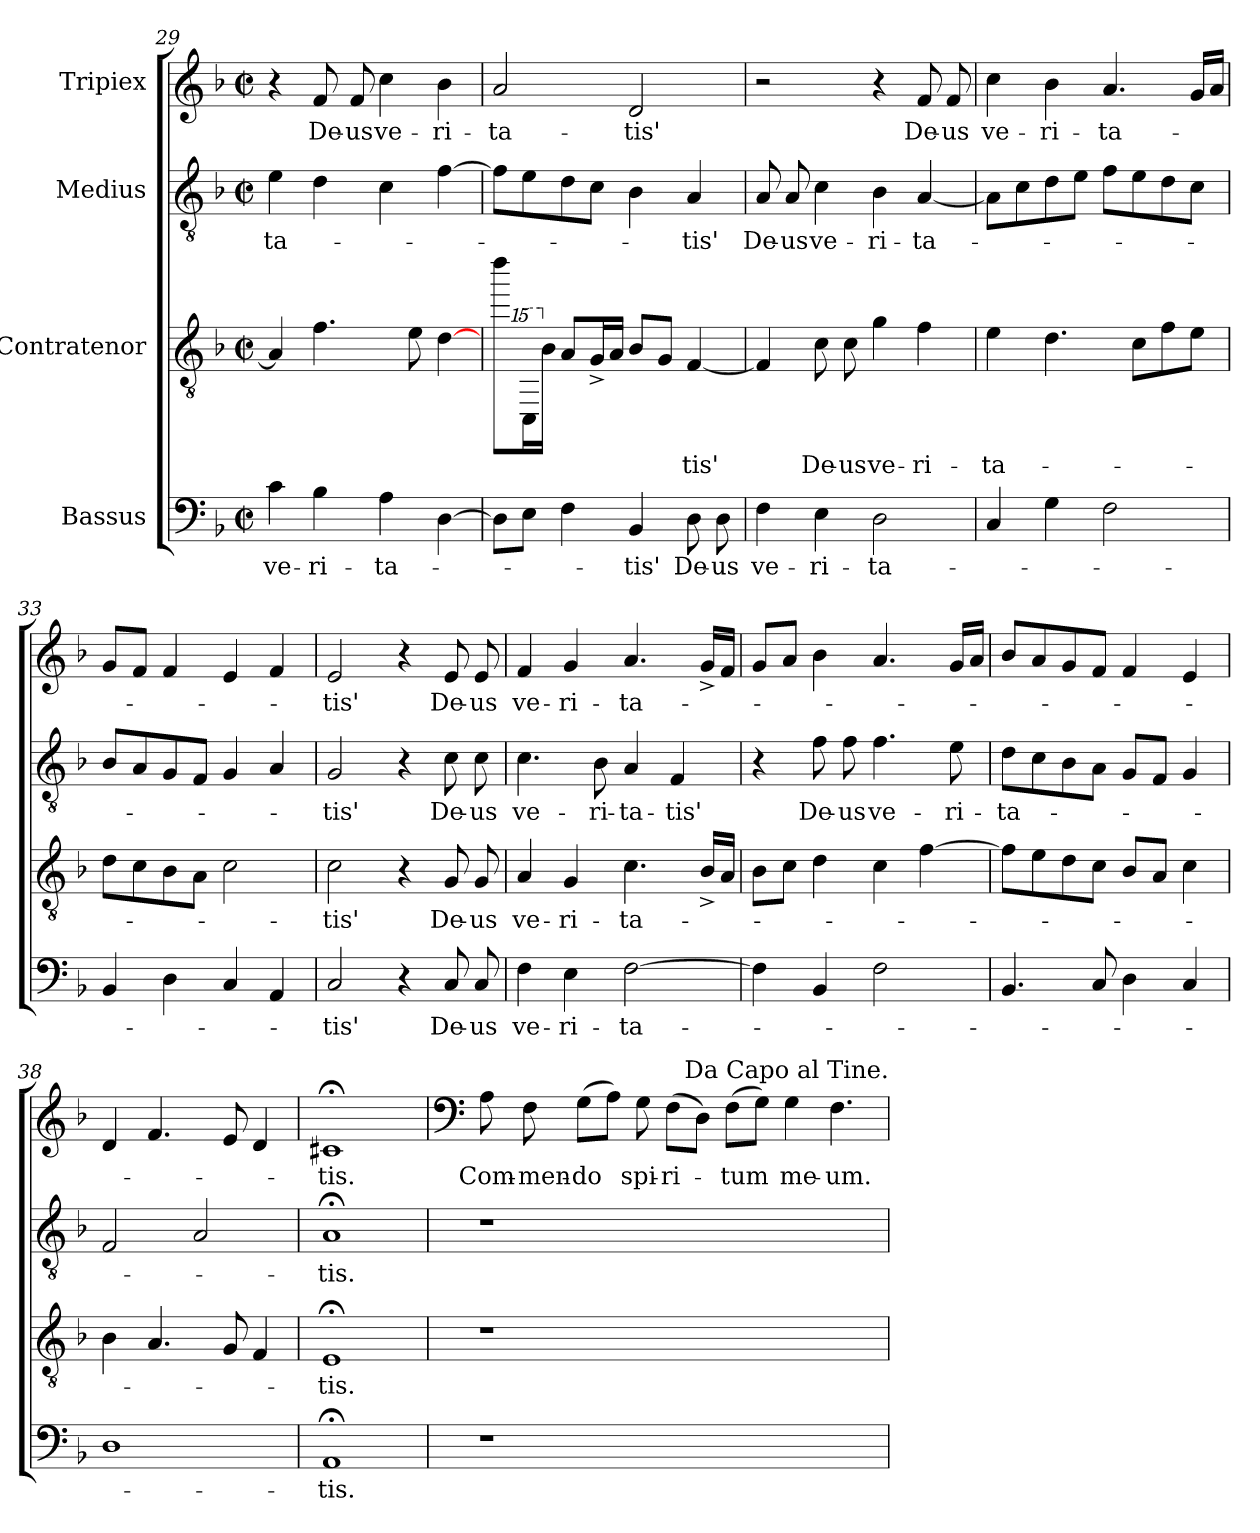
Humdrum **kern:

**kern	**text	**kern	**text	**kern	**text	**kern	**text
*part4	*part4	*part3	*part3	*part2	*part2	*part1	*part1
*staff4	*staff4	*staff3	*staff3	*staff2	*staff2	*staff1	*staff1
*I"Bassus	*	*I"Contratenor	*	*I"Medius	*	*I"Tripiex	*
*clefF4	*	*clefGv2	*	*clefGv2	*	*clefG2	*
*k[b-]	*	*k[b-]	*	*k[b-]	*	*k[b-]	*
*F:	*	*F:	*	*F:	*	*F:	*
*M2/2	*	*M2/2	*	*M2/2	*	*M2/2	*
*met(c|)	*	*met(c|)	*	*met(c|)	*	*met(c|)	*
=29	=29	=29	=29	=29	=29	=29	=29
!	!LO:LY:b	!	!	!	!LO:LY:b	!	!
4c\	ve-	4A/]	.	4e\	-ta-	4r	.
!	!LO:LY:b:rj	!	!	!	!	!	!LO:LY:b
4B-\	-ri-	4.f\	.	4d\	.	8f/	De-
!	!	!	!	!	!	!	!LO:LY:b:rj
.	.	.	.	.	.	8f/	-us
!	!LO:LY:b	!	!	!	!	!	!LO:LY:b
4A\	-ta-	.	.	4c\	.	4cc\	ve-
.	.	8e\	.	.	.	.	.
!	!	!	!	!	!	!	!LO:LY:b
[>4D\	.	[>4d\	.	[>4f\	.	4b-\	-ri-
=30	=30	=30	=30	=30	=30	=30	=30
!	!	!	!	!	!	!	!LO:LY:b
8D\L]	.	8ddd\L	.	8f\L]	.	2a/	-ta-
*	*	*15ma	*	*	*	*	*
8E\J	.	16c\L	.	8e\	.	.	.
*	*	*X15ma	*	*	*	*	*
.	.	16B-\JJ	.	.	.	.	.
4F\	.	8A/L	.	8d\	.	.	.
.	.	16G^</L	.	8c\J	.	.	.
.	.	16A/JJ	.	.	.	.	.
!	!LO:LY:b	!	!	!	!	!	!LO:LY:b
4BB-/	-tis'	8B-/L	.	4B-\	.	2d/	-tis'
.	.	8G/J	.	.	.	.	.
!	!LO:LY:b	!	!LO:LY:b	!	!LO:LY:b	!	!
8D\	De-	[<4F/	-tis'	4A/	-tis'	.	.
!	!LO:LY:b:rj	!	!	!	!	!	!
8D\	-us	.	.	.	.	.	.
=31	=31	=31	=31	=31	=31	=31	=31
!	!LO:LY:b	!	!	!	!LO:LY:b	!	!
4F\	ve-	4F/]	.	8A/	De-	2r	.
!	!	!	!	!	!LO:LY:b:rj	!	!
.	.	.	.	8A/	-us	.	.
!	!LO:LY:b	!	!LO:LY:b	!	!LO:LY:b	!	!
4E\	-ri-	8c\	De-	4c\	ve-	.	.
!	!	!	!LO:LY:b:rj	!	!	!	!
.	.	8c\	-us	.	.	.	.
!	!LO:LY:b	!	!LO:LY:b	!	!LO:LY:b	!	!
2D\	-ta-	4g\	ve-	4B-\	-ri-	4r	.
!	!	!	!LO:LY:b:rj	!	!LO:LY:b	!	!LO:LY:b
.	.	4f\	-ri-	[>4A/	-ta-	8f/	De-
!	!	!	!	!	!	!	!LO:LY:b:rj
.	.	.	.	.	.	8f/	-us
!!LO:PB:g=z
=32	=32	=32	=32	=32	=32	=32	=32
!	!	!	!LO:LY:b	!	!	!	!LO:LY:b
4C/	.	4e\	-ta-	8A\L]	.	4cc\	ve-
.	.	.	.	8c\	.	.	.
!	!	!	!	!	!	!	!LO:LY:b
4G\	.	4.d\	.	8d\	.	4b-\	-ri-
.	.	.	.	8e\J	.	.	.
!	!	!	!	!	!	!	!LO:LY:b
2F\	.	.	.	8f\L	.	4.a/	-ta-
.	.	8c\L	.	8e\	.	.	.
.	.	8f\	.	8d\	.	.	.
.	.	8e\J	.	8c\J	.	16g/LL	.
.	.	.	.	.	.	16a/JJ	.
=33	=33	=33	=33	=33	=33	=33	=33
4BB-/	.	8d\L	.	8B-/L	.	8g/L	.
.	.	8c\	.	8A/	.	8f/J	.
4D\	.	8B-\	.	8G/	.	4f/	.
.	.	8A\J	.	8F/J	.	.	.
4C/	.	2c\	.	4G/	.	4e/	.
4AA/	.	.	.	4A/	.	4f/	.
=34	=34	=34	=34	=34	=34	=34	=34
!	!LO:LY:b	!	!LO:LY:b	!	!LO:LY:b	!	!LO:LY:b
2C/	-tis'	2c\	-tis'	2G/	-tis'	2e/	-tis'
4r	.	4r	.	4r	.	4r	.
!	!LO:LY:b	!	!LO:LY:b	!	!LO:LY:b	!	!LO:LY:b
8C/	De-	8G/	De-	8c\	De-	8e/	De-
!	!LO:LY:b:rj	!	!LO:LY:b:rj	!	!LO:LY:b:rj	!	!LO:LY:b:rj
8C/	-us	8G/	-us	8c\	-us	8e/	-us
=35	=35	=35	=35	=35	=35	=35	=35
!	!LO:LY:b	!	!LO:LY:b	!	!LO:LY:b	!	!LO:LY:b
4F\	ve-	4A/	ve-	4.c\	ve-	4f/	ve-
!	!LO:LY:b	!	!LO:LY:b	!	!	!	!LO:LY:b
4E\	-ri-	4G/	-ri-	.	.	4g/	-ri-
!	!	!	!	!	!LO:LY:b	!	!
.	.	.	.	8B-\	-ri-	.	.
!	!LO:LY:b	!	!LO:LY:b	!	!LO:LY:b	!	!LO:LY:b
[<2F\	-ta-	4.c\	-ta-	4A/	-ta-	4.a/	-ta-
!	!	!	!	!	!LO:LY:b	!	!
.	.	.	.	4F/	-tis'	.	.
.	.	16B-^</LL	.	.	.	16g^</LL	.
.	.	16A/JJ	.	.	.	16f/JJ	.
!!LO:LB:g=z
=36	=36	=36	=36	=36	=36	=36	=36
4F\]	.	8B-\L	.	4r	.	8g/L	.
.	.	8c\J	.	.	.	8a/J	.
!	!	!	!	!	!LO:LY:b	!	!
4BB-/	.	4d\	.	8f\	De-	4b-\	.
!	!	!	!	!	!LO:LY:b:rj	!	!
.	.	.	.	8f\	-us	.	.
!	!	!	!	!	!LO:LY:b	!	!
2F\	.	4c\	.	4.f\	ve-	4.a/	.
.	.	[>4f\	.	.	.	.	.
!	!	!	!	!	!LO:LY:b	!	!
.	.	.	.	8e\	-ri-	16g/LL	.
.	.	.	.	.	.	16a/JJ	.
=37	=37	=37	=37	=37	=37	=37	=37
!	!	!	!	!	!LO:LY:b	!	!
4.BB-/	.	8f\L]	.	8d\L	-ta-	8b-/L	.
.	.	8e\	.	8c\	.	8a/	.
.	.	8d\	.	8B-\	.	8g/	.
8C/	.	8c\J	.	8A\J	.	8f/J	.
4D\	.	8B-/L	.	8G/L	.	4f/	.
.	.	8A/J	.	8F/J	.	.	.
4C/	.	4c\	.	4G/	.	4e/	.
=38	=38	=38	=38	=38	=38	=38	=38
1D	.	4B-\	.	2F/	.	4d/	.
.	.	4.A/	.	.	.	4.f/	.
.	.	.	.	2A/	.	.	.
.	.	8G/	.	.	.	8e/	.
.	.	4F/	.	.	.	4d/	.
=39	=39	=39	=39	=39	=39	=39	=39
!	!LO:LY:b	!	!LO:LY:b	!	!LO:LY:b	!	!LO:LY:b
1AA;	-tis.	1E;	-tis.	1A;	-tis.	1c#X;	-tis.
!!LO:LB:g=z
=40	=40	=40	=40	=40	=40	=40	=40
*	*	*	*	*	*	*clefF4	*
!	!	!	!	!	!	!	!LO:LY:b
1r	.	1r	.	1r	.	8A\	Com-
!	!	!	!	!	!	!	!LO:LY:b
.	.	.	.	.	.	8F\	-men-
!	!	!	!	!	!	!	!LO:LY:b
.	.	.	.	.	.	(>8G\L	-do
.	.	.	.	.	.	8A\J)	.
!	!	!	!	!	!	!	!LO:LY:b
.	.	.	.	.	.	8G\	spi-
!	!	!	!	!	!	!	!LO:LY:b
.	.	.	.	.	.	(>8F\L	-ri-
.	.	.	.	.	.	8D\J)	.
!	!	!	!	!	!	!	!LO:LY:b
.	.	.	.	.	.	(>8F\L	-tum
2.ryy	.	2.ryy	.	2.ryy	.	8G\J)	.
!	!	!	!	!	!	!	!LO:LY:b
.	.	.	.	.	.	4G\	me-
!	!	!	!	!	!	!	!LO:LY:b
.	.	.	.	.	.	4.F\	-um.
!	!	!	!	!	!	!LO:TX:a:rj:t=Da Capo al Tine.	!
=	=	=	=	=	=	=	=
*-	*-	*-	*-	*-	*-	*-	*-
